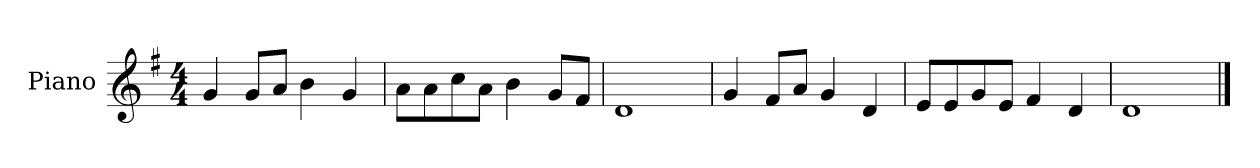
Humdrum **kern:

**kern
*part1
*staff1
*I"Piano
*I'P-no
*clefG2
*k[f#]
*M4/4
*MM90
=1
4g/
8g/L
8a/J
4b\
4g/
=2
8a\L
8a\
8cc\
8a\J
4b\
8g/L
8f#/J
=3
1d
=4
4g/
8f#/L
8a/J
4g/
4d/
=5
8e/L
8e/
8g/
8e/J
4f#/
4d/
=6
1d
==
*-
